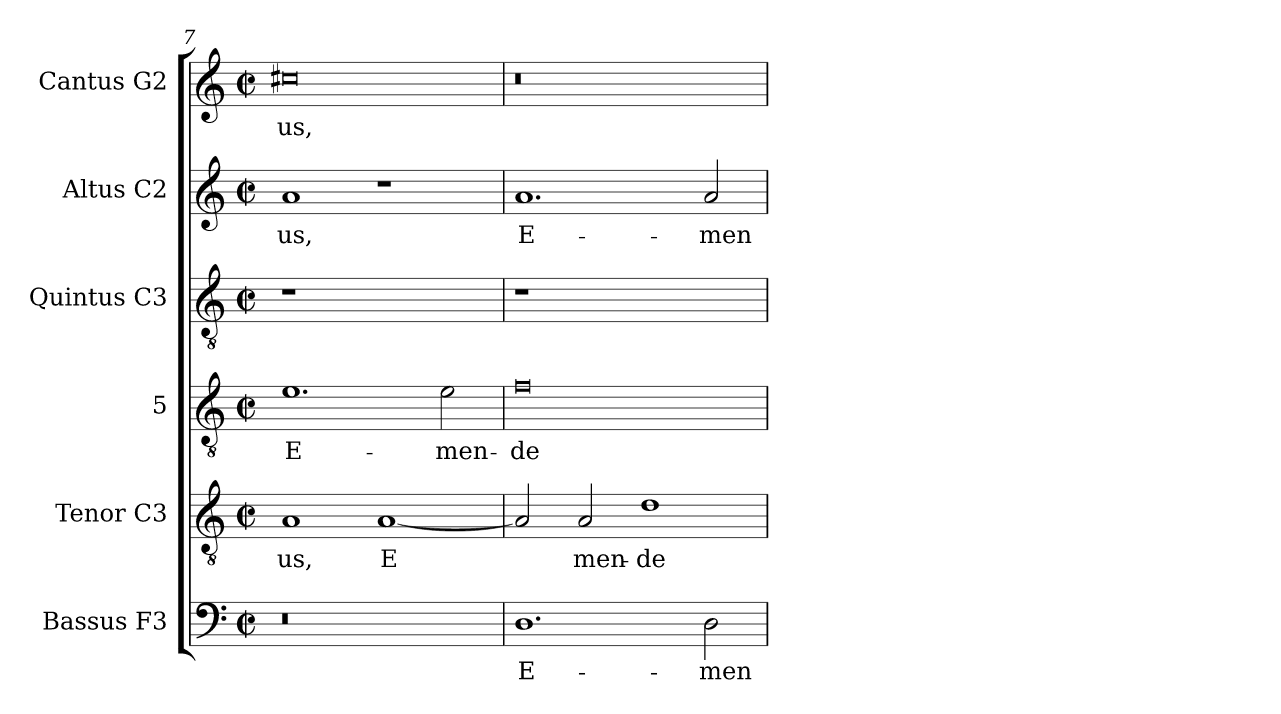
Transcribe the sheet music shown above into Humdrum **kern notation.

**kern	**text	**kern	**text	**kern	**text	**kern	**kern	**text	**kern	**text
*part6	*part6	*part5	*part5	*part4	*part4	*part3	*part2	*part2	*part1	*part1
*staff6	*staff6	*staff5	*staff5	*staff4	*staff4	*staff3	*staff2	*staff2	*staff1	*staff1
*I"Bassus  F3	*	*I"Tenor  C3	*	*I"5	*	*I"Quintus  C3	*I"Altus  C2	*	*I"Cantus  G2	*
*I'B	*	*I'T	*	*	*	*	*I'A	*	*I'C	*
!!LO:LB:g=z
*clefF4	*	*clefGv2	*	*clefGv2	*	*clefGv2	*clefG2	*	*clefG2	*
*k[]	*	*k[]	*	*k[]	*	*k[]	*k[]	*	*k[]	*
*C:	*	*C:	*	*C:	*	*C:	*C:	*	*C:	*
*M2/2	*	*M2/2	*	*M2/2	*	*M2/2	*M2/2	*	*M2/2	*
*met(c|)	*	*met(c|)	*	*met(c|)	*	*met(c|)	*met(c|)	*	*met(c|)	*
=7	=7	=7	=7	=7	=7	=7	=7	=7	=7	=7
!	!	!	!LO:LY:b:cj	!	!LO:LY:b:cj	!	!	!LO:LY:b:cj	!	!LO:LY:b:cj
0r	.	1A	-us,	1.e	E-	1r	1a	-us,	0cc#X	-us,
!	!	!	!LO:LY:b:cj	!	!	!	!	!	!	!
.	.	[<1A	E-	.	.	1ryy	1r	.	.	.
!	!	!	!	!	!LO:LY:b:cj	!	!	!	!	!
.	.	.	.	2e\	-men-	.	.	.	.	.
=8	=8	=8	=8	=8	=8	=8	=8	=8	=8	=8
!	!LO:LY:b:cj	!	!LO:LY:b:cj	!	!LO:LY:b:cj	!	!	!LO:LY:b:cj	!	!
1.D	E-	2A/]	--	0f	-de-	1r	1.a	E-	0r	.
!	!	!	!LO:LY:b:cj	!	!	!	!	!	!	!
.	.	2A/	-men-	.	.	.	.	.	.	.
!	!	!	!LO:LY:b:cj	!	!	!	!	!	!	!
.	.	1d	-de-	.	.	1ryy	.	.	.	.
!	!LO:LY:b:cj	!	!	!	!	!	!	!LO:LY:b:cj	!	!
2D\	-men-	.	.	.	.	.	2a/	-men-	.	.
=	=	=	=	=	=	=	=	=	=	=
*-	*-	*-	*-	*-	*-	*-	*-	*-	*-	*-
